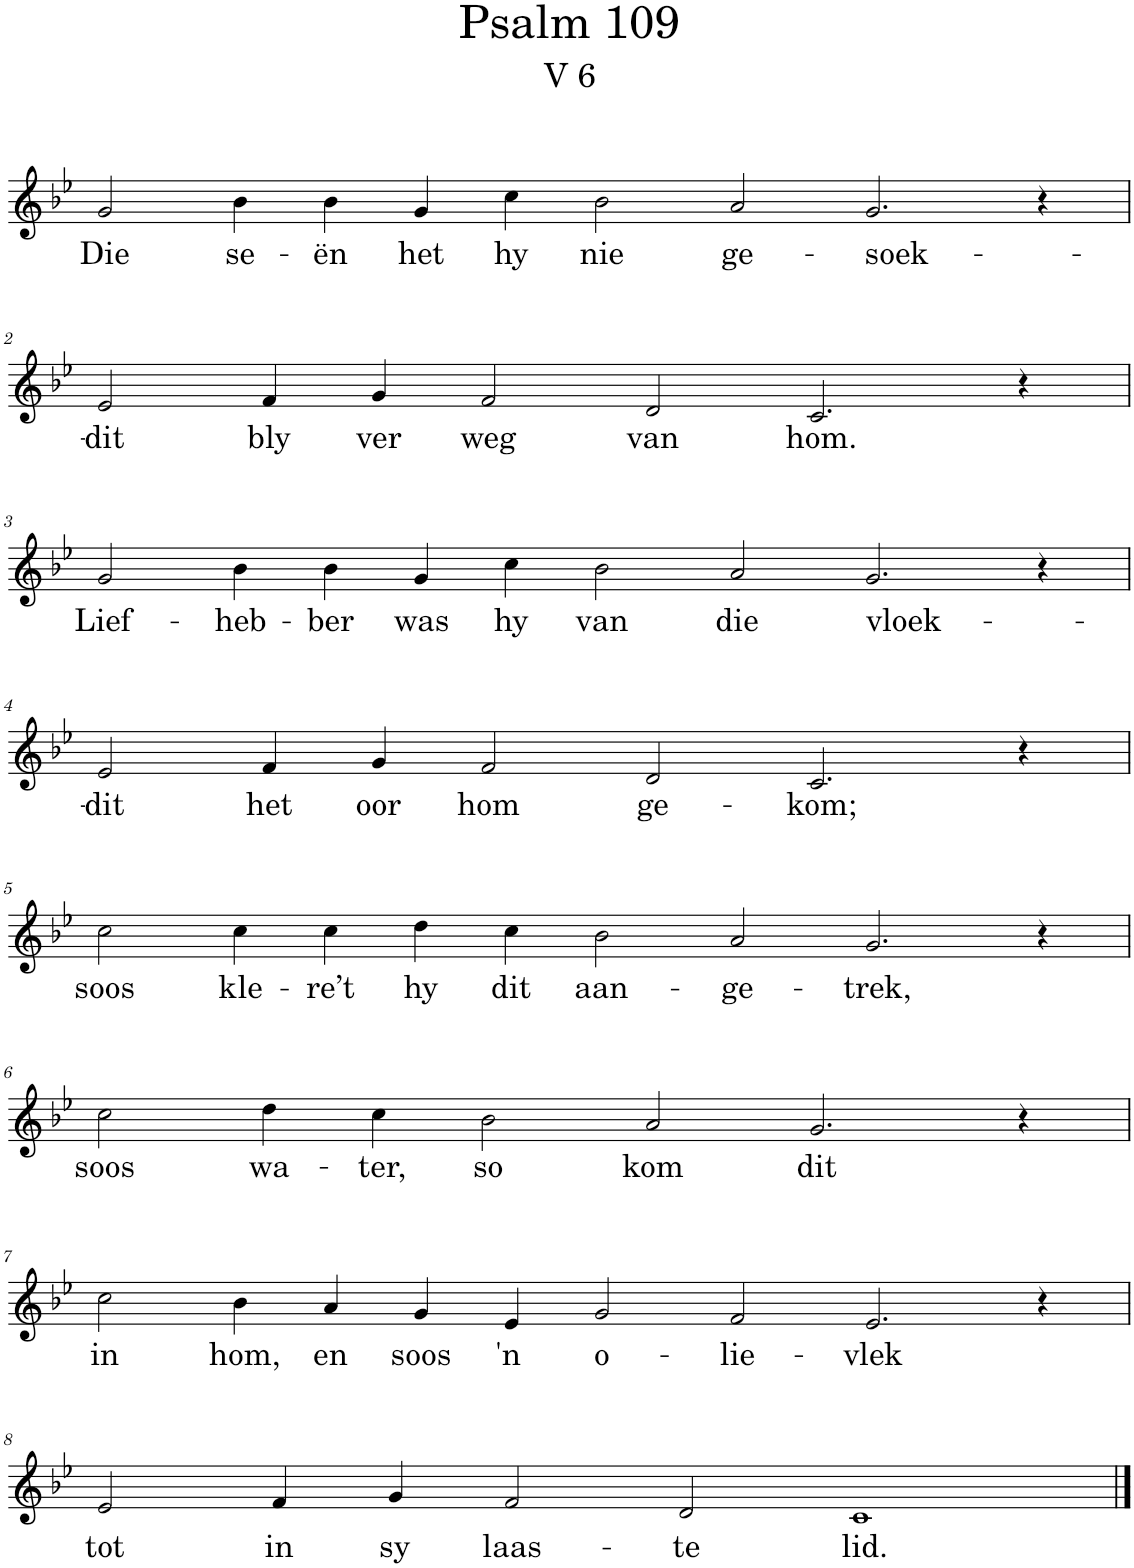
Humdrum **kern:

**kern	**text
*part1	*part1
*staff1	*staff1
*I"Pipe Organ	*
*I'Org.	*
*clefG2	*
*k[b-e-]	*
*M14/4	*
=1	=1
!	!LO:LY:b
2g/	Die
!	!LO:LY:b
4b-\	se-
!	!LO:LY:b
4b-\	-ën
!	!LO:LY:b
4g/	het
!	!LO:LY:b
4cc\	hy
!	!LO:LY:b
2b-\	nie
!	!LO:LY:b
2a/	ge-
!	!LO:LY:b
2.g/	-soek-
4r	.
!!LO:LB:g=z
=2	=2
*M12/4	*
!	!LO:LY:b
2e-/	-dit
!	!LO:LY:b
4f/	bly
!	!LO:LY:b
4g/	ver
!	!LO:LY:b
2f/	weg
!	!LO:LY:b
2d/	van
!	!LO:LY:b
2.c/	hom.
4r	.
!!LO:LB:g=z
=3	=3
*M14/4	*
!	!LO:LY:b
2g/	Lief-
!	!LO:LY:b
4b-\	-heb-
!	!LO:LY:b
4b-\	-ber
!	!LO:LY:b
4g/	was
!	!LO:LY:b
4cc\	hy
!	!LO:LY:b
2b-\	van
!	!LO:LY:b
2a/	die
!	!LO:LY:b
2.g/	vloek-
4r	.
!!LO:LB:g=z
=4	=4
*M12/4	*
!	!LO:LY:b
2e-/	-dit
!	!LO:LY:b
4f/	het
!	!LO:LY:b
4g/	oor
!	!LO:LY:b
2f/	hom
!	!LO:LY:b
2d/	ge-
!	!LO:LY:b
2.c/	-kom;
4r	.
!!LO:LB:g=z
=5	=5
*M14/4	*
!	!LO:LY:b
2cc\	soos
!	!LO:LY:b
4cc\	kle-
!	!LO:LY:b
4cc\	-re’t
!	!LO:LY:b
4dd\	hy
!	!LO:LY:b
4cc\	dit
!	!LO:LY:b
2b-\	aan-
!	!LO:LY:b
2a/	-ge-
!	!LO:LY:b
2.g/	-trek,
4r	.
!!LO:LB:g=z
=6	=6
*M12/4	*
!	!LO:LY:b
2cc\	soos
!	!LO:LY:b
4dd\	wa-
!	!LO:LY:b
4cc\	-ter,
!	!LO:LY:b
2b-\	so
!	!LO:LY:b
2a/	kom
!	!LO:LY:b
2.g/	dit
4r	.
!!LO:LB:g=z
=7	=7
*M14/4	*
!	!LO:LY:b
2cc\	in
!	!LO:LY:b
4b-\	hom,
!	!LO:LY:b
4a/	en
!	!LO:LY:b
4g/	soos
!	!LO:LY:b
4e-/	'n
!	!LO:LY:b
2g/	o-
!	!LO:LY:b
2f/	-lie-
!	!LO:LY:b
2.e-/	-vlek
4r	.
!!LO:LB:g=z
=8	=8
!	!LO:LY:b
2e-/	tot
!	!LO:LY:b
4f/	in
!	!LO:LY:b
4g/	sy
!	!LO:LY:b
2f/	laas-
!	!LO:LY:b
2d/	-te
!	!LO:LY:b
1c	lid.
==	==
*-	*-
